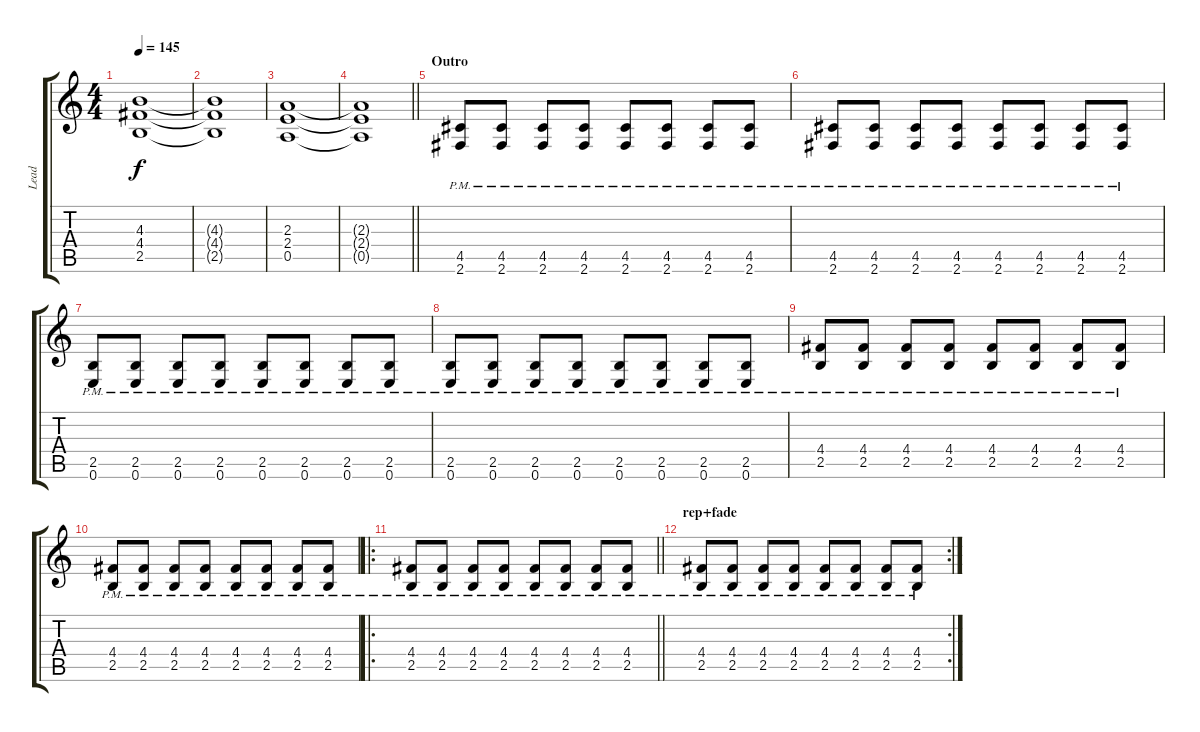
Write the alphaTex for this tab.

\track ("Lead" "Lead") {instrument distortionguitar}
\staff {score tabs}
\tuning (E4 B3 G3 D3 A2 E2) {hide}
\ts (4 4)
\tempo 145
\clef g2
\ks c
(4.3 4.4 2.5).1{dy f} |
(4.3{t} 4.4{t} 2.5{t}).1 |
(2.3 2.4 0.5).1 |
\barLineRight lightlight
(2.3{t} 2.4{t} 0.5{t}).1 |
\section ("" "Outro")
(4.5{pm} 2.6{pm}).8 (4.5{pm} 2.6{pm}).8 (4.5{pm} 2.6{pm}).8 (4.5{pm} 2.6{pm}).8 (4.5{pm} 2.6{pm}).8 (4.5{pm} 2.6{pm}).8 (4.5{pm} 2.6{pm}).8 (4.5{pm} 2.6{pm}).8 |
(4.5{pm} 2.6{pm}).8 (4.5{pm} 2.6{pm}).8 (4.5{pm} 2.6{pm}).8 (4.5{pm} 2.6{pm}).8 (4.5{pm} 2.6{pm}).8 (4.5{pm} 2.6{pm}).8 (4.5{pm} 2.6{pm}).8 (4.5{pm} 2.6{pm}).8 |
(2.5{pm} 0.6{pm}).8 (2.5{pm} 0.6{pm}).8 (2.5{pm} 0.6{pm}).8 (2.5{pm} 0.6{pm}).8 (2.5{pm} 0.6{pm}).8 (2.5{pm} 0.6{pm}).8 (2.5{pm} 0.6{pm}).8 (2.5{pm} 0.6{pm}).8 |
(2.5{pm} 0.6{pm}).8 (2.5{pm} 0.6{pm}).8 (2.5{pm} 0.6{pm}).8 (2.5{pm} 0.6{pm}).8 (2.5{pm} 0.6{pm}).8 (2.5{pm} 0.6{pm}).8 (2.5{pm} 0.6{pm}).8 (2.5{pm} 0.6{pm}).8 |
(4.4{pm} 2.5{pm}).8 (4.4{pm} 2.5{pm}).8 (4.4{pm} 2.5{pm}).8 (4.4{pm} 2.5{pm}).8 (4.4{pm} 2.5{pm}).8 (4.4{pm} 2.5{pm}).8 (4.4{pm} 2.5{pm}).8 (4.4{pm} 2.5{pm}).8 |
(4.4{pm} 2.5{pm}).8 (4.4{pm} 2.5{pm}).8 (4.4{pm} 2.5{pm}).8 (4.4{pm} 2.5{pm}).8 (4.4{pm} 2.5{pm}).8 (4.4{pm} 2.5{pm}).8 (4.4{pm} 2.5{pm}).8 (4.4{pm} 2.5{pm}).8 |
\ro
\barLineRight lightlight
(4.4{pm} 2.5{pm}).8 (4.4{pm} 2.5{pm}).8 (4.4{pm} 2.5{pm}).8 (4.4{pm} 2.5{pm}).8 (4.4{pm} 2.5{pm}).8 (4.4{pm} 2.5{pm}).8 (4.4{pm} 2.5{pm}).8 (4.4{pm} 2.5{pm}).8 |
\rc 2
\section ("" "rep+fade")
(4.4{pm} 2.5{pm}).8 (4.4{pm} 2.5{pm}).8 (4.4{pm} 2.5{pm}).8 (4.4{pm} 2.5{pm}).8 (4.4{pm} 2.5{pm}).8 (4.4{pm} 2.5{pm}).8 (4.4{pm} 2.5{pm}).8 (4.4{pm} 2.5{pm}).8
